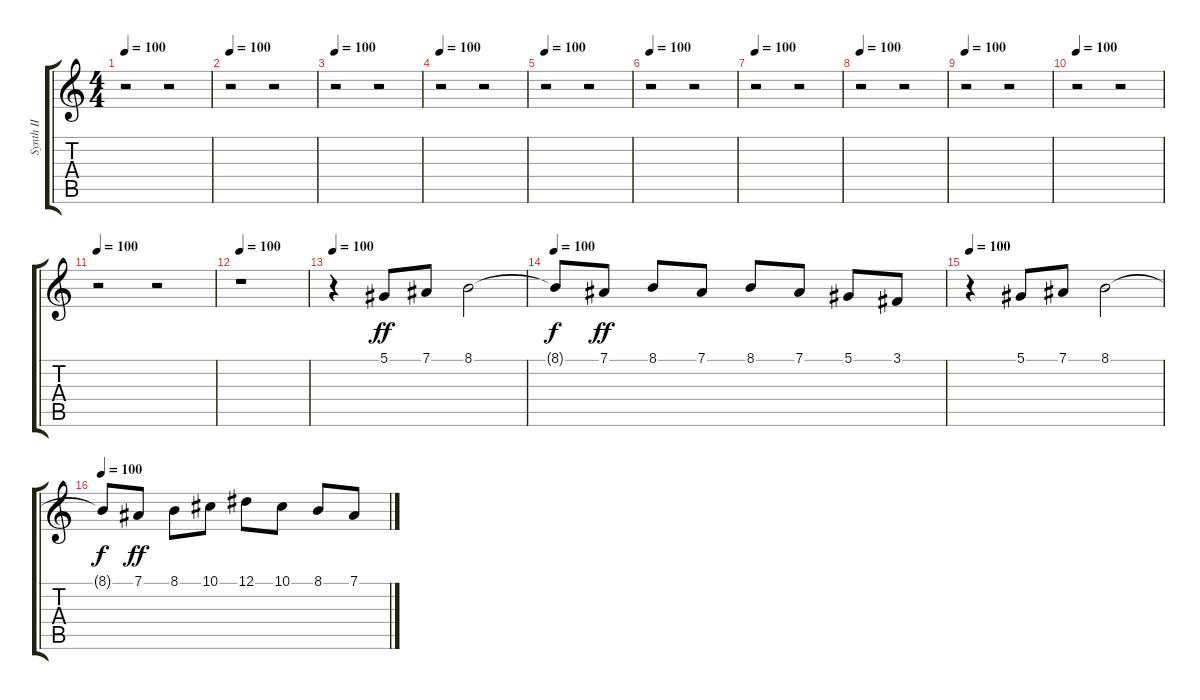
\track ("Synth II" "Synth II") {instrument stringensemble1}
\staff {score tabs}
\tuning (Eb4 Bb3 Gb3 Db3 Ab2 Eb2) {hide}
\ts (4 4)
\tempo 100
\clef g2
\ks c
r.2{dy ff} r.2 |
\tempo 100
r.2 r.2 |
\tempo 100
r.2 r.2 |
\tempo 100
r.2 r.2 |
\tempo 100
r.2 r.2 |
\tempo 100
r.2 r.2 |
\tempo 100
r.2 r.2 |
\tempo 100
r.2 r.2 |
\tempo 100
r.2 r.2 |
\tempo 100
r.2 r.2 |
\tempo 100
r.2 r.2 |
\tempo 100
r.1 |
\tempo 100
r.4 5.1.8 7.1.8 8.1.2 |
\tempo 100
8.1{t}.8{dy f} 7.1.8{dy ff} 8.1.8 7.1.8 8.1.8 7.1.8 5.1.8 3.1.8 |
\tempo 100
r.4 5.1.8 7.1.8 8.1.2 |
\tempo 100
8.1{t}.8{dy f} 7.1.8{dy ff} 8.1.8 10.1.8 12.1.8 10.1.8 8.1.8 7.1.8
